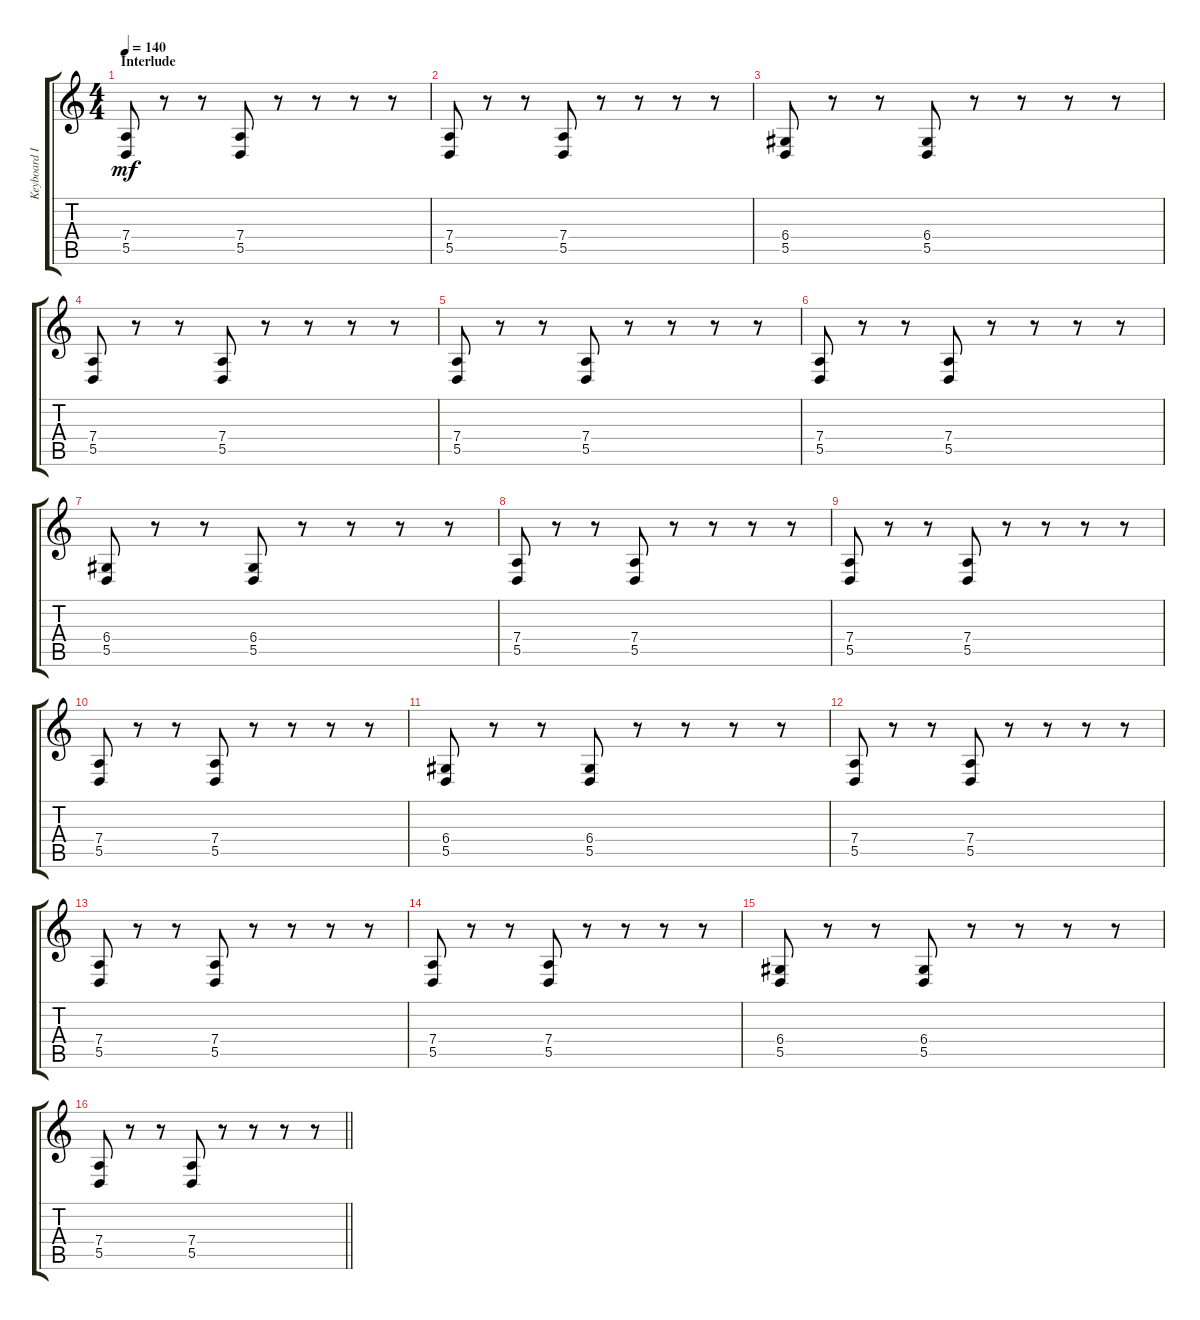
\track ("Keyboard IV" "Keyboard I") {instrument stringensemble2}
\staff {score tabs}
\tuning (E4 B3 G3 D3 A2 E2) {hide}
\ts (4 4)
\section ("" "Interlude")
\tempo 140
\clef g2
\ks c
(7.4 5.5).8{dy mf} r.8 r.8 (7.4 5.5).8 r.8 r.8 r.8 r.8 |
(7.4 5.5).8 r.8 r.8 (7.4 5.5).8 r.8 r.8 r.8 r.8 |
(6.4 5.5).8 r.8 r.8 (6.4 5.5).8 r.8 r.8 r.8 r.8 |
(7.4 5.5).8 r.8 r.8 (7.4 5.5).8 r.8 r.8 r.8 r.8 |
(7.4 5.5).8 r.8 r.8 (7.4 5.5).8 r.8 r.8 r.8 r.8 |
(7.4 5.5).8 r.8 r.8 (7.4 5.5).8 r.8 r.8 r.8 r.8 |
(6.4 5.5).8 r.8 r.8 (6.4 5.5).8 r.8 r.8 r.8 r.8 |
(7.4 5.5).8 r.8 r.8 (7.4 5.5).8 r.8 r.8 r.8 r.8 |
(7.4 5.5).8 r.8 r.8 (7.4 5.5).8 r.8 r.8 r.8 r.8 |
(7.4 5.5).8 r.8 r.8 (7.4 5.5).8 r.8 r.8 r.8 r.8 |
(6.4 5.5).8 r.8 r.8 (6.4 5.5).8 r.8 r.8 r.8 r.8 |
(7.4 5.5).8 r.8 r.8 (7.4 5.5).8 r.8 r.8 r.8 r.8 |
(7.4 5.5).8 r.8 r.8 (7.4 5.5).8 r.8 r.8 r.8 r.8 |
(7.4 5.5).8 r.8 r.8 (7.4 5.5).8 r.8 r.8 r.8 r.8 |
(6.4 5.5).8 r.8 r.8 (6.4 5.5).8 r.8 r.8 r.8 r.8 |
\barLineRight lightlight
(7.4 5.5).8 r.8 r.8 (7.4 5.5).8 r.8 r.8 r.8 r.8
